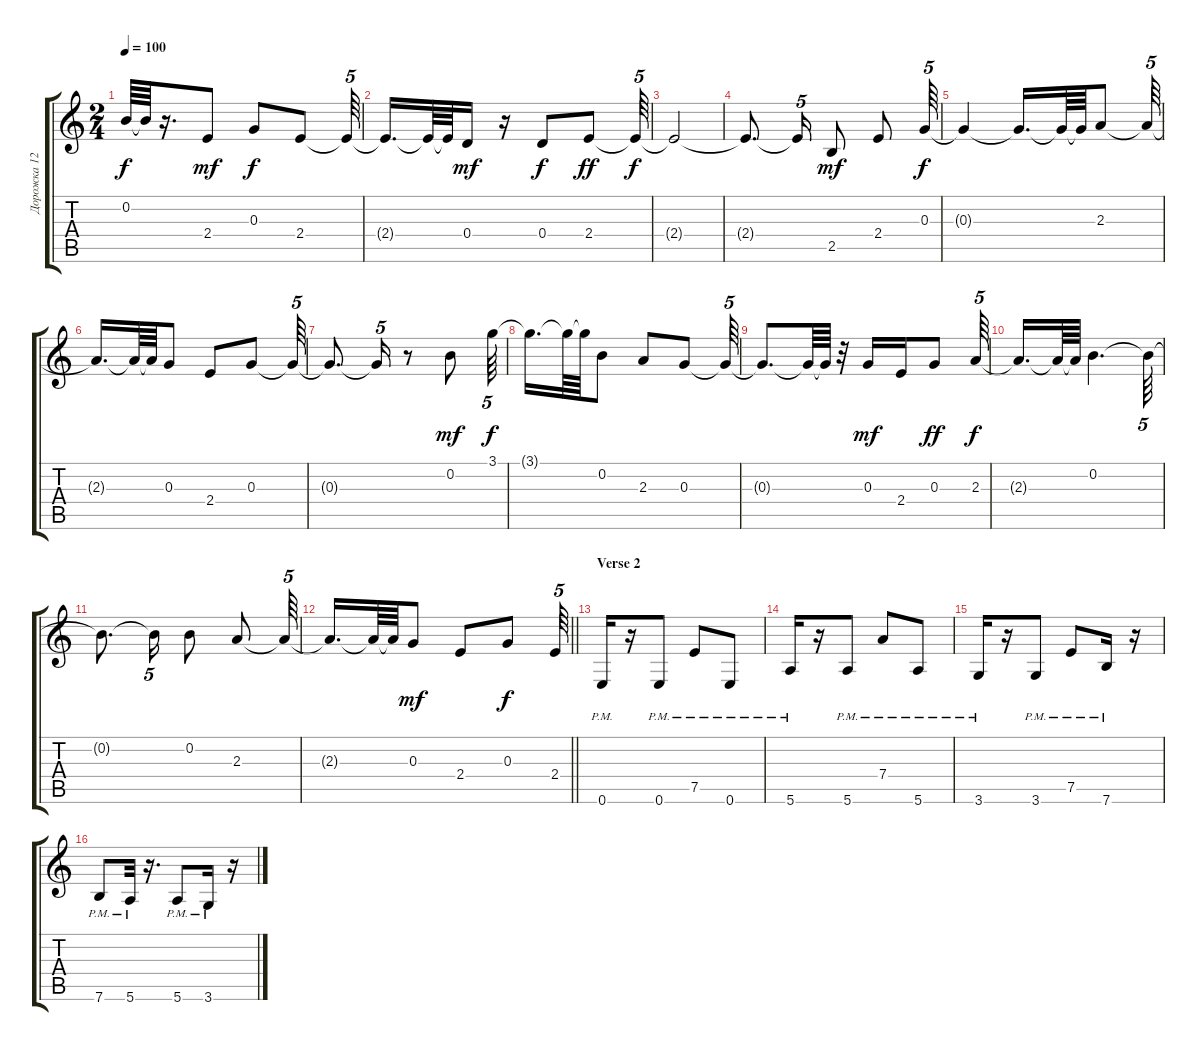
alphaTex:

\track ("Дорожка 12" "Дорожка 12") {instrument electricguitarclean}
\staff {score tabs}
\tuning (E4 B3 G3 D3 A2 E2) {hide}
\ts (2 4)
\tempo 100
\clef g2
\ks c
0.2{t}.64{dy f} 0.2{t}.64 r.16{d} 2.4.8{dy mf} 0.3.8{dy f} 2.4.8 2.4{t}.64{tu (5 4)} |
2.4{t}.16{d} 2.4{t}.64 2.4{t}.64 0.4.16{dy mf} r.16 0.4.8{dy f} 2.4.8{dy ff} 2.4{t}.64{tu (5 4) dy f} |
2.4{t}.2 |
2.4{t}.8{d} 2.4{t}.16{tu (5 4)} 2.5.8{dy mf} 2.4.8 0.3.64{tu (5 4) dy f} |
0.3{t}.4 0.3{t}.16{d} 0.3{t}.64 0.3{t}.64 2.3.8 2.3{t}.64{tu (5 4)} |
2.3{t}.16{d} 2.3{t}.64 2.3{t}.64 0.3.8 2.4.8 0.3.8 0.3{t}.64{tu (5 4)} |
0.3{t}.8{d} 0.3{t}.16{tu (5 4)} r.8 0.2.8{dy mf} 3.1.64{tu (5 4) dy f} |
3.1{t}.16{d} 3.1{t}.64 3.1{t}.64 0.2.8 2.3.8 0.3.8 0.3{t}.64{tu (5 4)} |
0.3{t}.8{d} 0.3{t}.64 0.3{t}.64 r.32 0.3.16{dy mf} 2.4.16 0.3.8{dy ff} 2.3.64{tu (5 4) dy f} |
2.3{t}.16{d} 2.3{t}.64 2.3{t}.64 0.2.4{d} 0.2{t}.64{tu (5 4)} |
0.2{t}.8{d} 0.2{t}.16{tu (5 4)} 0.2.8 2.3.8 2.3{t}.64{tu (5 4)} |
\barLineRight lightlight
2.3{t}.16{d} 2.3{t}.64 2.3{t}.64 0.3.8{dy mf} 2.4.8 0.3.8{dy f} 2.4.64{tu (5 4)} |
\section ("" "Verse 2")
0.6{pm}.16 r.16 0.6{pm}.8 7.5{pm}.8 0.6{pm}.8 |
5.6{pm}.16 r.16 5.6{pm}.8 7.4{pm}.8 5.6{pm}.8 |
3.6{pm}.16 r.16 3.6{pm}.8 7.5{pm}.8 7.6{pm}.16 r.16 |
7.6{pm}.8 5.6{pm}.32 r.16{d} 5.6{pm}.8 3.6{pm}.16 r.16
